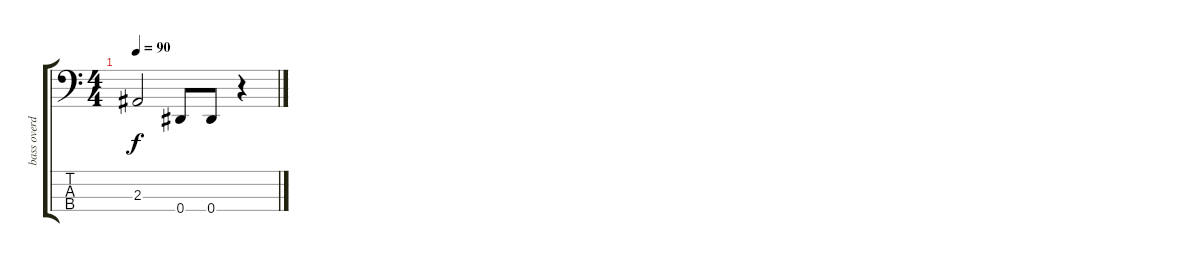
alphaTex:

\track ("bass overdrive" "bass overd") {instrument distortionguitar}
\staff {score tabs}
\tuning (Gb2 Db2 Ab1 Eb1) {hide}
\ts (4 4)
\tempo 90
\clef f4
\ks c
2.3{t}.2{dy f} 0.4.8 0.4.8 r.4
